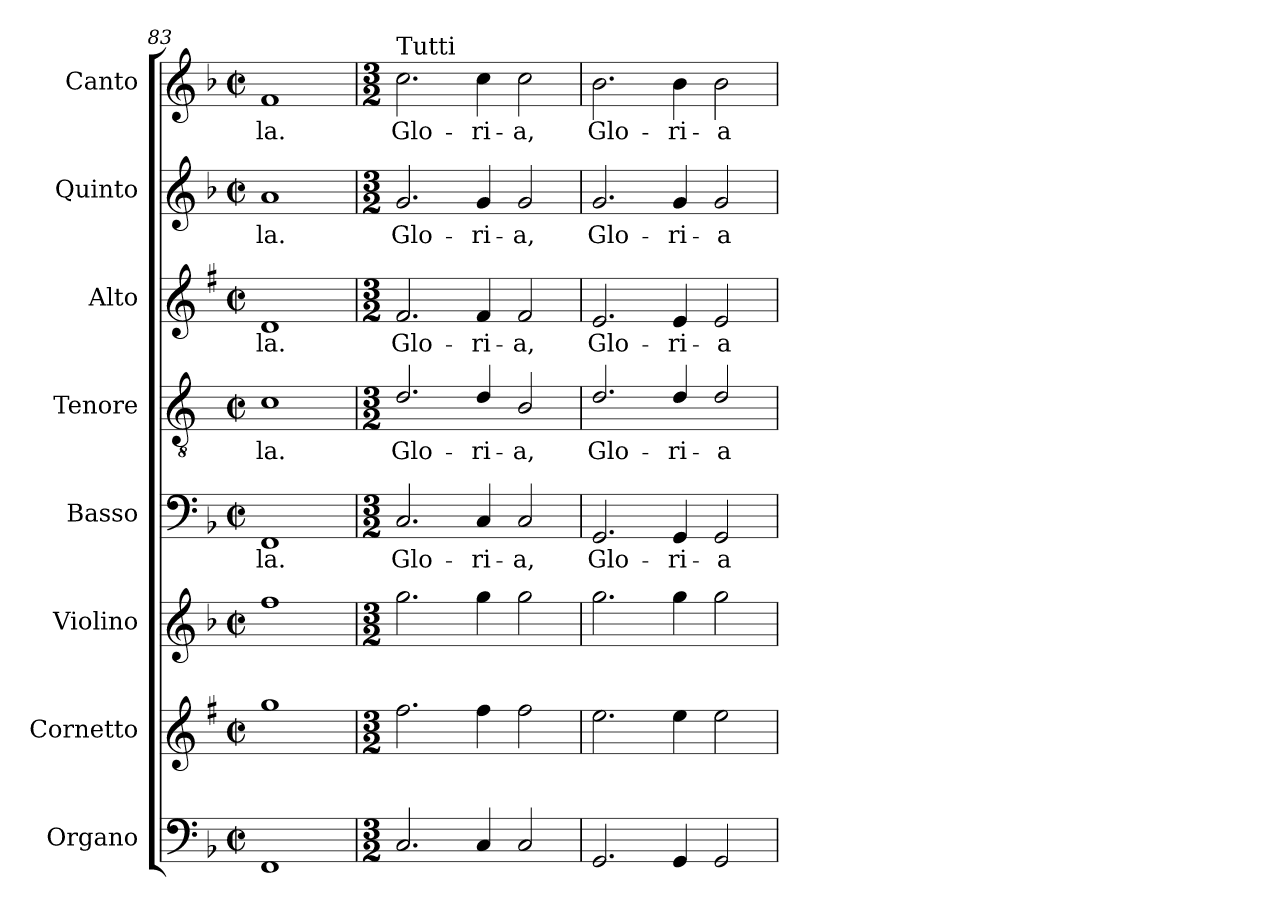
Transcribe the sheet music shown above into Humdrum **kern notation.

**kern	**kern	**kern	**kern	**text	**kern	**text	**kern	**text	**kern	**text	**kern	**text
*part8	*part7	*part6	*part5	*part5	*part4	*part4	*part3	*part3	*part2	*part2	*part1	*part1
*staff8	*staff7	*staff6	*staff5	*staff5	*staff4	*staff4	*staff3	*staff3	*staff2	*staff2	*staff1	*staff1
*I"Organo	*I"Cornetto	*I"Violino	*I"Basso	*	*I"Tenore	*	*I"Alto	*	*I"Quinto	*	*I"Canto	*
*I'Or	*I'Cto.	*I'Vln.	*I'B	*	*I'T	*	*I'A	*	*	*	*I'C	*
*clefF4	*clefG2	*clefG2	*clefF4	*	*clefGv2	*	*clefG2	*	*clefG2	*	*clefG2	*
*	*ITrd1c2	*	*	*	*ITrd4c7	*	*ITrd1c2	*	*	*	*	*
*k[b-]	*k[b-]	*k[b-]	*k[b-]	*	*k[b-]	*	*k[b-]	*	*k[b-]	*	*k[b-]	*
*F:	*F:	*F:	*F:	*	*F:	*	*F:	*	*F:	*	*F:	*
*M2/2	*M2/2	*M2/2	*M2/2	*	*M2/2	*	*M2/2	*	*M2/2	*	*M2/2	*
*met(c|)	*met(c|)	*met(c|)	*met(c|)	*	*met(c|)	*	*met(c|)	*	*met(c|)	*	*met(c|)	*
=83	=83	=83	=83	=83	=83	=83	=83	=83	=83	=83	=83	=83
!	!	!	!	!LO:LY:b	!	!LO:LY:b	!	!LO:LY:b	!	!LO:LY:b	!	!LO:LY:b
1FF	1ff	1ff	1FF	-la.	1F	-la.	1c	-la.	1a	-la.	1f	-la.
=84	=84	=84	=84	=84	=84	=84	=84	=84	=84	=84	=84	=84
*M3/2	*M3/2	*M3/2	*M3/2	*	*M3/2	*	*M3/2	*	*M3/2	*	*M3/2	*
!	!	!	!	!	!	!	!	!	!	!	!LO:TX:a:t=Tutti	!
!	!	!	!	!LO:LY:b	!	!LO:LY:b	!	!LO:LY:b	!	!LO:LY:b	!	!LO:LY:b
2.C/	2.ee\	2.gg\	2.C/	Glo-	2.G/	Glo-	2.e/	Glo-	2.g/	Glo-	2.cc\	Glo-
!	!	!	!	!LO:LY:b	!	!LO:LY:b	!	!LO:LY:b	!	!LO:LY:b	!	!LO:LY:b
4C/	4ee\	4gg\	4C/	-ri-	4G/	-ri-	4e/	-ri-	4g/	-ri-	4cc\	-ri-
!	!	!	!	!LO:LY:b	!	!LO:LY:b	!	!LO:LY:b	!	!LO:LY:b	!	!LO:LY:b
2C/	2ee\	2gg\	2C/	-a,	2E/	-a,	2e/	-a,	2g/	-a,	2cc\	-a,
!!LO:PB:g=z
=85	=85	=85	=85	=85	=85	=85	=85	=85	=85	=85	=85	=85
!	!	!	!	!LO:LY:b	!	!LO:LY:b	!	!LO:LY:b	!	!LO:LY:b	!	!LO:LY:b
2.GG/	2.dd\	2.gg\	2.GG/	Glo-	2.G/	Glo-	2.d/	Glo-	2.g/	Glo-	2.b-\	Glo-
!	!	!	!	!LO:LY:b	!	!LO:LY:b	!	!LO:LY:b	!	!LO:LY:b	!	!LO:LY:b
4GG/	4dd\	4gg\	4GG/	-ri-	4G/	-ri-	4d/	-ri-	4g/	-ri-	4b-\	-ri-
!	!	!	!	!LO:LY:b	!	!LO:LY:b	!	!LO:LY:b	!	!LO:LY:b	!	!LO:LY:b
2GG/	2dd\	2gg\	2GG/	-a	2G/	-a	2d/	-a	2g/	-a	2b-\	-a
=	=	=	=	=	=	=	=	=	=	=	=	=
*-	*-	*-	*-	*-	*-	*-	*-	*-	*-	*-	*-	*-
